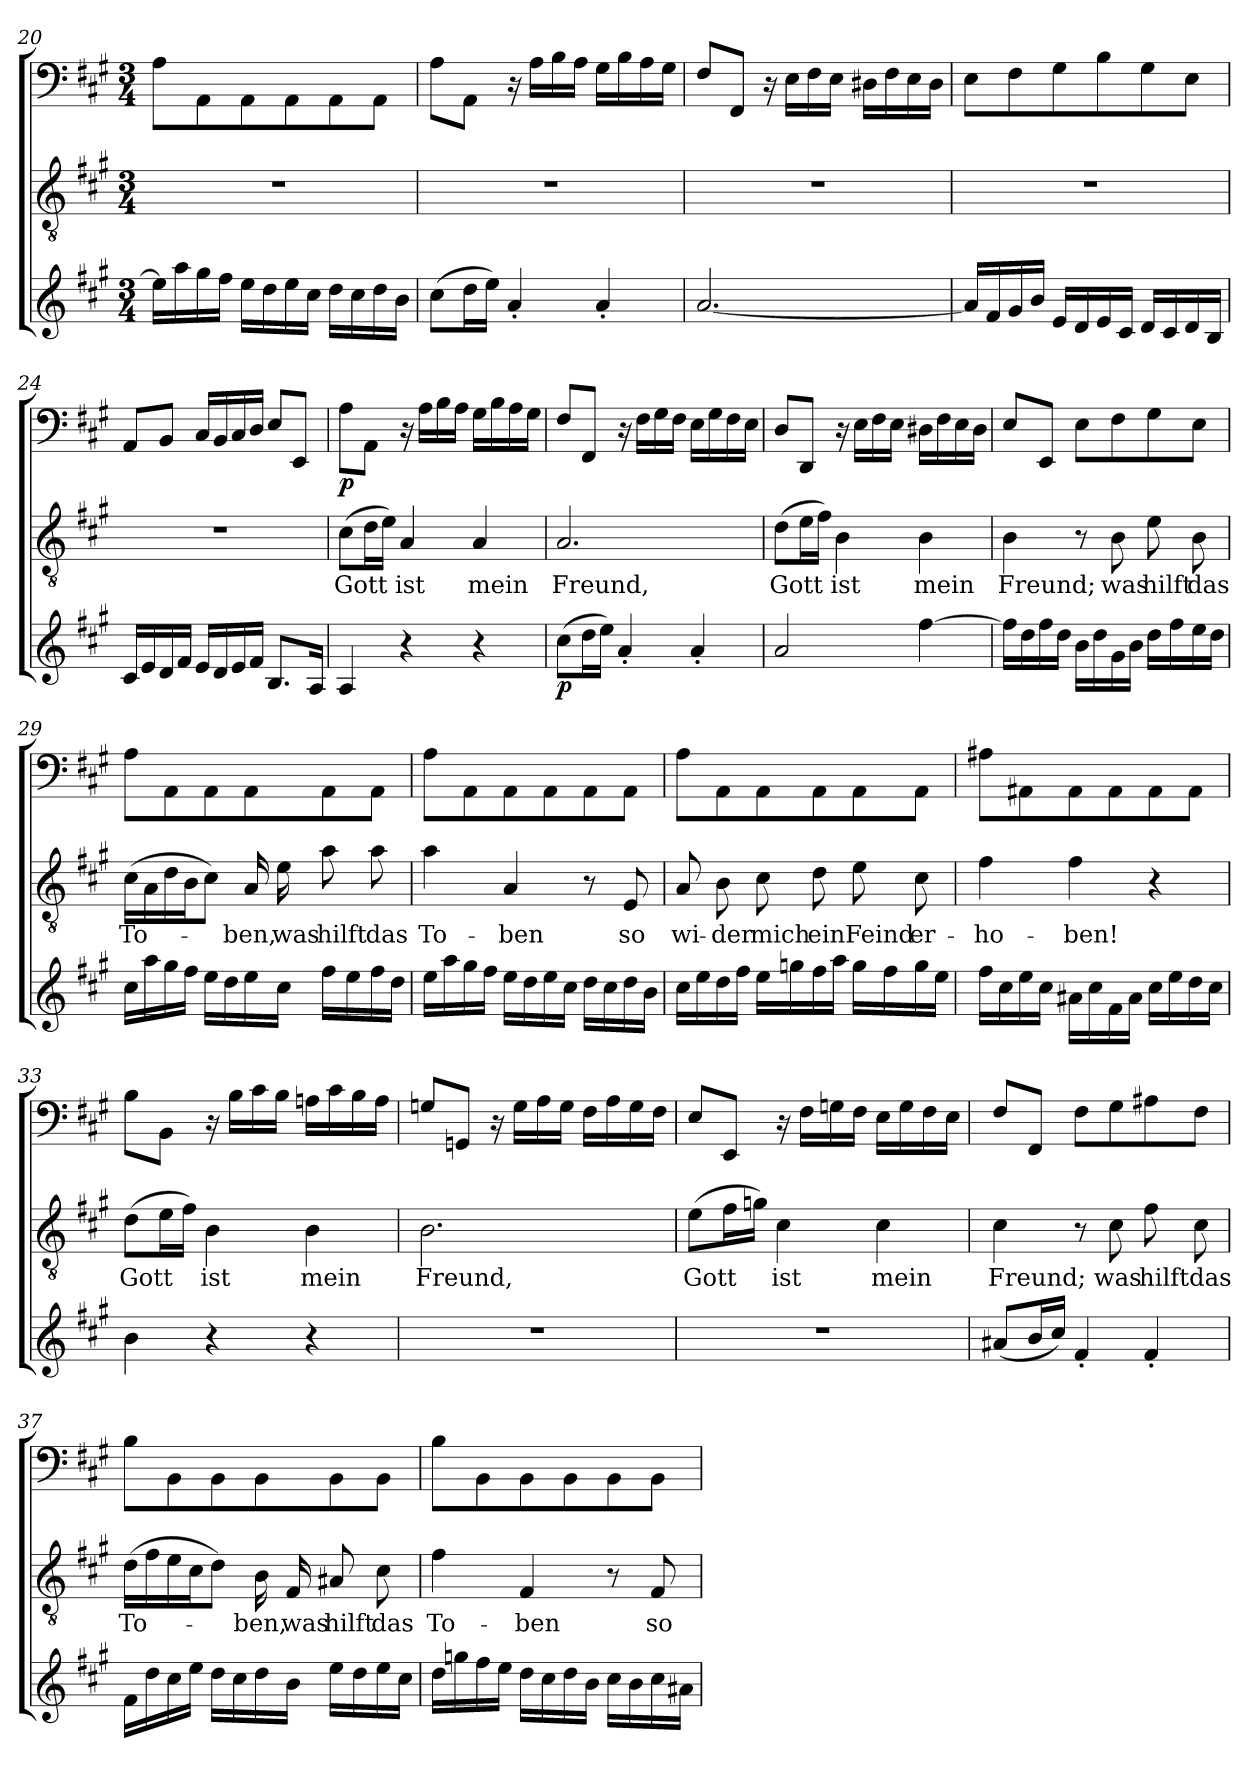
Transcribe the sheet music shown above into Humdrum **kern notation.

**kern	**dynam	**kern	**text	**kern	**dynam
*part3	*part3	*part2	*part2	*part1	*part1
*staff3	*staff3	*staff2	*staff2	*staff1	*staff1
*clefG2	*	*clefGv2	*	*clefF4	*
*k[f#c#g#]	*	*k[f#c#g#]	*	*k[f#c#g#]	*
*A:	*	*A:	*	*A:	*
*M3/4	*	*M3/4	*	*M3/4	*
=20	=20	=20	=20	=20	=20
16ee\LL]	.	2.r	.	8A\L	.
16aa\	.	.	.	.	.
16gg#\	.	.	.	8AA\	.
16ff#\JJ	.	.	.	.	.
16ee\LL	.	.	.	8AA\	.
16dd\	.	.	.	.	.
16ee\	.	.	.	8AA\	.
16cc#\JJ	.	.	.	.	.
16dd\LL	.	.	.	8AA\	.
16cc#\	.	.	.	.	.
16dd\	.	.	.	8AA\J	.
16b\JJ	.	.	.	.	.
=21	=21	=21	=21	=21	=21
(8cc#\L	.	2.r	.	8A\L	.
16dd\L	.	.	.	8AA\J	.
16ee\JJ)	.	.	.	.	.
4a'/	.	.	.	16r	.
.	.	.	.	16A\LL	.
.	.	.	.	16B\	.
.	.	.	.	16A\JJ	.
4a'/	.	.	.	16G#\LL	.
.	.	.	.	16B\	.
.	.	.	.	16A\	.
.	.	.	.	16G#\JJ	.
=22	=22	=22	=22	=22	=22
[2.a/	.	2.r	.	8F#/L	.
.	.	.	.	8FF#/J	.
.	.	.	.	16r	.
.	.	.	.	16E\LL	.
.	.	.	.	16F#\	.
.	.	.	.	16E\JJ	.
.	.	.	.	16D#X\LL	.
.	.	.	.	16F#\	.
.	.	.	.	16E\	.
.	.	.	.	16D#\JJ	.
=23	=23	=23	=23	=23	=23
16a/LL]	.	2.r	.	8E\L	.
16f#/	.	.	.	.	.
16g#/	.	.	.	8F#\	.
16b/JJ	.	.	.	.	.
16e/LL	.	.	.	8G#\	.
16d/	.	.	.	.	.
16e/	.	.	.	8B\	.
16c#/JJ	.	.	.	.	.
16d/LL	.	.	.	8G#\	.
16c#/	.	.	.	.	.
16d/	.	.	.	8E\J	.
16B/JJ	.	.	.	.	.
=24	=24	=24	=24	=24	=24
16c#/LL	.	2.r	.	8AA/L	.
16e/	.	.	.	.	.
16d/	.	.	.	8BB/J	.
16f#/JJ	.	.	.	.	.
16e/LL	.	.	.	16C#/LL	.
16d/	.	.	.	16BB/	.
16e/	.	.	.	16C#/	.
16f#/JJ	.	.	.	16D/JJ	.
8.B/L	.	.	.	8E/L	.
.	.	.	.	8EE/J	.
16A/Jk	.	.	.	.	.
=25	=25	=25	=25	=25	=25
4A/	.	(8c#\L	Gott	8A\L	p
.	.	16d\L	.	8AA\J	.
.	.	16e\JJ)	.	.	.
4r	.	4A/	ist	16r	.
.	.	.	.	16A\LL	.
.	.	.	.	16B\	.
.	.	.	.	16A\JJ	.
4r	.	4A/	mein	16G#\LL	.
.	.	.	.	16B\	.
.	.	.	.	16A\	.
.	.	.	.	16G#\JJ	.
=26	=26	=26	=26	=26	=26
(8cc#\L	p	2.A/	Freund,	8F#/L	.
16dd\L	.	.	.	8FF#/J	.
16ee\JJ)	.	.	.	.	.
4a'/	.	.	.	16r	.
.	.	.	.	16F#\LL	.
.	.	.	.	16G#\	.
.	.	.	.	16F#\JJ	.
4a'/	.	.	.	16E\LL	.
.	.	.	.	16G#\	.
.	.	.	.	16F#\	.
.	.	.	.	16E\JJ	.
=27	=27	=27	=27	=27	=27
2a/	.	(8d\L	Gott	8D/L	.
.	.	16e\L	.	8DD/J	.
.	.	16f#\JJ)	.	.	.
.	.	4B\	ist	16r	.
.	.	.	.	16E\LL	.
.	.	.	.	16F#\	.
.	.	.	.	16E\JJ	.
[4ff#\	.	4B\	mein	16D#X\LL	.
.	.	.	.	16F#\	.
.	.	.	.	16E\	.
.	.	.	.	16D#\JJ	.
=28	=28	=28	=28	=28	=28
16ff#\LL]	.	4B\	Freund;	8E/L	.
16dd\	.	.	.	.	.
16ff#\	.	.	.	8EE/J	.
16dd\JJ	.	.	.	.	.
16b\LL	.	8r	.	8E\L	.
16dd\	.	.	.	.	.
16g#\	.	8B\	was	8F#\	.
16b\JJ	.	.	.	.	.
16dd\LL	.	8e\	hilft	8G#\	.
16ff#\	.	.	.	.	.
16ee\	.	8B\	das	8E\J	.
16dd\JJ	.	.	.	.	.
=29	=29	=29	=29	=29	=29
16cc#\LL	.	(16c#\LL	To-	8A\L	.
16aa\	.	16A\	.	.	.
16gg#\	.	16d\	.	8AA\	.
16ff#\JJ	.	16B\J	.	.	.
16ee\LL	.	8c#\J)	.	8AA\	.
16dd\	.	.	.	.	.
16ee\	.	16A/	-ben,	8AA\	.
16cc#\JJ	.	16e\	was	.	.
16ff#\LL	.	8a\	hilft	8AA\	.
16ee\	.	.	.	.	.
16ff#\	.	8a\	das	8AA\J	.
16dd\JJ	.	.	.	.	.
=30	=30	=30	=30	=30	=30
16ee\LL	.	4a\	To-	8A\L	.
16aa\	.	.	.	.	.
16gg#\	.	.	.	8AA\	.
16ff#\JJ	.	.	.	.	.
16ee\LL	.	4A/	-ben	8AA\	.
16dd\	.	.	.	.	.
16ee\	.	.	.	8AA\	.
16cc#\JJ	.	.	.	.	.
16dd\LL	.	8r	.	8AA\	.
16cc#\	.	.	.	.	.
16dd\	.	8E/	so	8AA\J	.
16b\JJ	.	.	.	.	.
=31	=31	=31	=31	=31	=31
16cc#\LL	.	8A/	wi-	8A\L	.
16ee\	.	.	.	.	.
16dd\	.	8B\	-der	8AA\	.
16ff#\JJ	.	.	.	.	.
16ee\LL	.	8c#\	mich	8AA\	.
16ggn\	.	.	.	.	.
16ff#\	.	8d\	ein	8AA\	.
16aa\JJ	.	.	.	.	.
16gg\LL	.	8e\	Feind	8AA\	.
16ff#\	.	.	.	.	.
16gg\	.	8c#\	er-	8AA\J	.
16ee\JJ	.	.	.	.	.
=32	=32	=32	=32	=32	=32
16ff#\LL	.	4f#\	-ho-	8A#X\L	.
16cc#\	.	.	.	.	.
16ee\	.	.	.	8AA#X\	.
16cc#\JJ	.	.	.	.	.
16a#X\LL	.	4f#\	-ben!	8AA#\	.
16cc#\	.	.	.	.	.
16f#\	.	.	.	8AA#\	.
16a#\JJ	.	.	.	.	.
16cc#\LL	.	4r	.	8AA#\	.
16ee\	.	.	.	.	.
16dd\	.	.	.	8AA#\J	.
16cc#\JJ	.	.	.	.	.
=33	=33	=33	=33	=33	=33
4b\	.	(8d\L	Gott	8B\L	.
.	.	16e\L	.	8BB\J	.
.	.	16f#\JJ)	.	.	.
4r	.	4B\	ist	16r	.
.	.	.	.	16B\LL	.
.	.	.	.	16c#\	.
.	.	.	.	16B\JJ	.
4r	.	4B\	mein	16An\LL	.
.	.	.	.	16c#\	.
.	.	.	.	16B\	.
.	.	.	.	16A\JJ	.
=34	=34	=34	=34	=34	=34
2.r	.	2.B\	Freund,	8Gn/L	.
.	.	.	.	8GGn/J	.
.	.	.	.	16r	.
.	.	.	.	16G\LL	.
.	.	.	.	16A\	.
.	.	.	.	16G\JJ	.
.	.	.	.	16F#\LL	.
.	.	.	.	16A\	.
.	.	.	.	16G\	.
.	.	.	.	16F#\JJ	.
=35	=35	=35	=35	=35	=35
2.r	.	(8e\L	Gott	8E/L	.
.	.	16f#\L	.	8EE/J	.
.	.	16gn\JJ)	.	.	.
.	.	4c#\	ist	16r	.
.	.	.	.	16F#\LL	.
.	.	.	.	16Gn\	.
.	.	.	.	16F#\JJ	.
.	.	4c#\	mein	16E\LL	.
.	.	.	.	16G\	.
.	.	.	.	16F#\	.
.	.	.	.	16E\JJ	.
=36	=36	=36	=36	=36	=36
(8a#X/L	.	4c#\	Freund;	8F#/L	.
16b/L	.	.	.	8FF#/J	.
16cc#/JJ)	.	.	.	.	.
4f#'/	.	8r	.	8F#\L	.
.	.	8c#\	was	8G#\	.
4f#'/	.	8f#\	hilft	8A#X\	.
.	.	8c#\	das	8F#\J	.
=37	=37	=37	=37	=37	=37
16f#\LL	.	(16d\LL	To-	8B\L	.
16dd\	.	16f#\	.	.	.
16cc#\	.	16e\	.	8BB\	.
16ee\JJ	.	16c#\J	.	.	.
16dd\LL	.	8d\J)	.	8BB\	.
16cc#\	.	.	.	.	.
16dd\	.	16B\	-ben,	8BB\	.
16b\JJ	.	16F#/	was	.	.
16ee\LL	.	8A#X/	hilft	8BB\	.
16dd\	.	.	.	.	.
16ee\	.	8c#\	das	8BB\J	.
16cc#\JJ	.	.	.	.	.
=38	=38	=38	=38	=38	=38
16dd\LL	.	4f#\	To-	8B\L	.
16ggn\	.	.	.	.	.
16ff#\	.	.	.	8BB\	.
16ee\JJ	.	.	.	.	.
16dd\LL	.	4F#/	-ben	8BB\	.
16cc#\	.	.	.	.	.
16dd\	.	.	.	8BB\	.
16b\JJ	.	.	.	.	.
16cc#\LL	.	8r	.	8BB\	.
16b\	.	.	.	.	.
16cc#\	.	8F#/	so	8BB\J	.
16a#X\JJ	.	.	.	.	.
=	=	=	=	=	=
*-	*-	*-	*-	*-	*-
